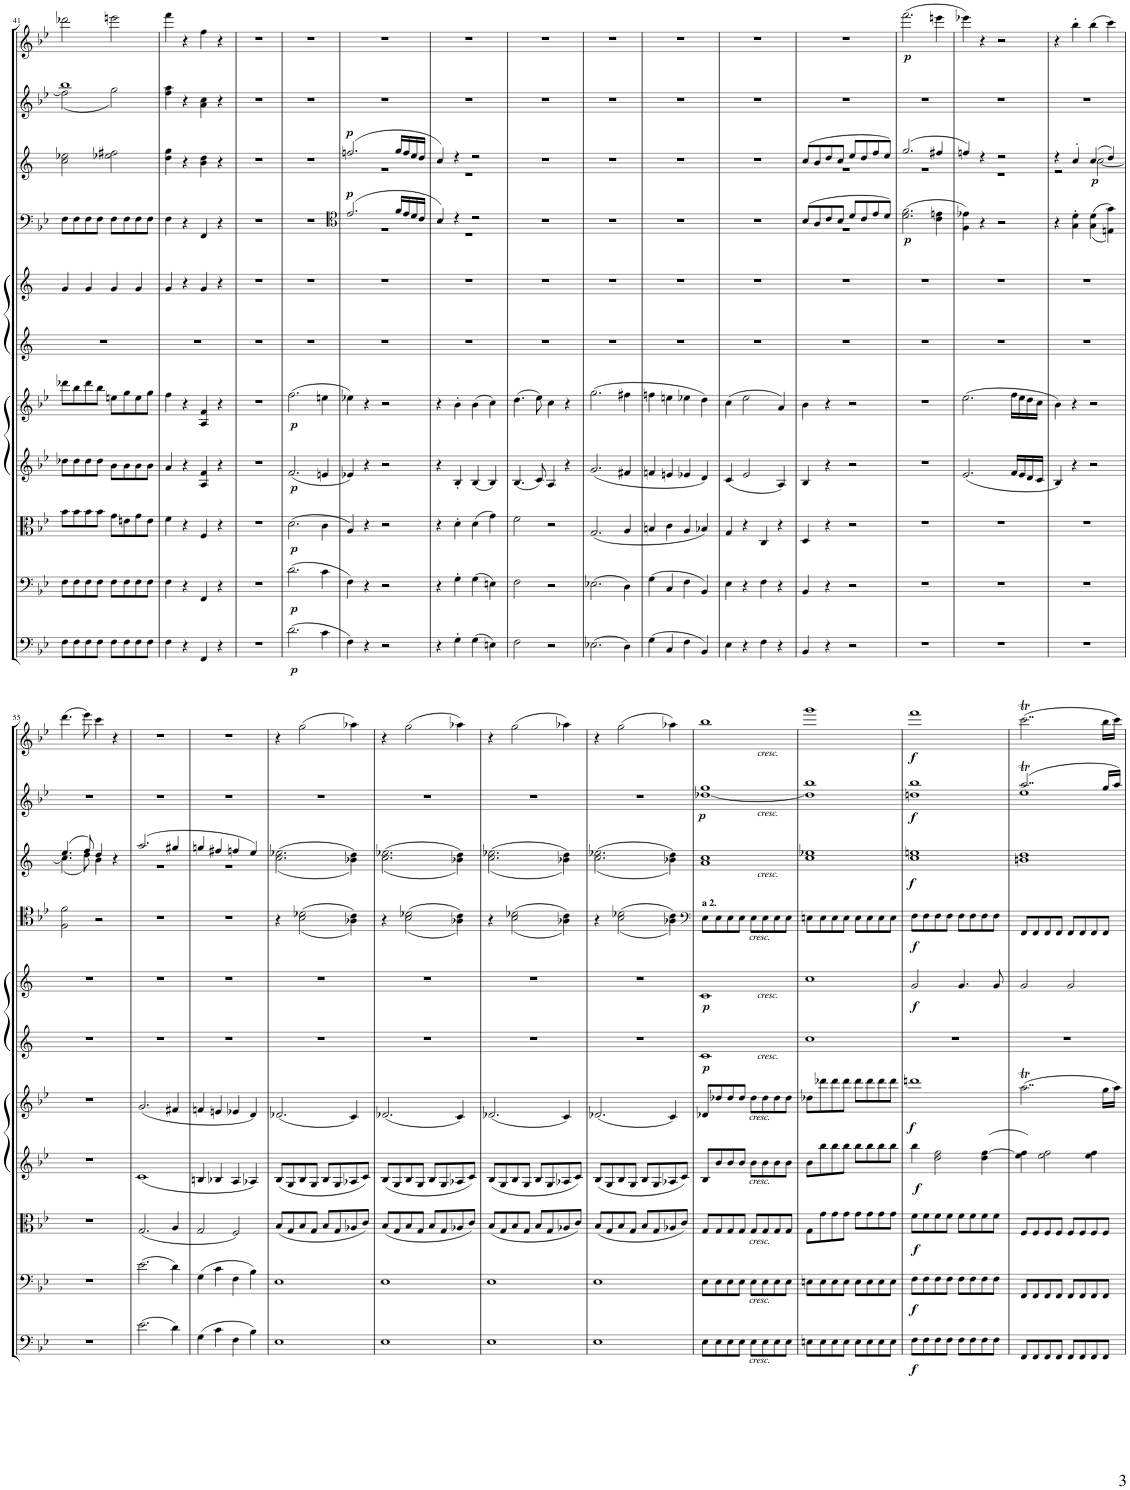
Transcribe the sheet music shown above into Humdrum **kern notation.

**kern	**dynam	**kern	**dynam	**kern	**dynam	**kern	**dynam	**kern	**dynam	**kern	**dynam	**kern	**dynam	**kern	**dynam	**kern	**dynam	**kern	**dynam	**kern	**dynam
*part11	*part11	*part10	*part10	*part9	*part9	*part8	*part8	*part7	*part7	*part6	*part6	*part5	*part5	*part4	*part4	*part3	*part3	*part2	*part2	*part1	*part1
*staff11	*staff11	*staff10	*staff10	*staff9	*staff9	*staff8	*staff8	*staff7	*staff7	*staff6	*staff6	*staff5	*staff5	*staff4	*staff4	*staff3	*staff3	*staff2	*staff2	*staff1	*staff1
*I"Contrabasso.	*	*I"Violoncello.	*	*I"Viola.	*	*I"Violino II.	*	*I"Violino I.	*	*I"Corno in G.	*	*I"Corno in B.	*	*I"Fagotti.	*	*I"Clarinetti in B.	*	*I"Oboi.	*	*I"Flauto.	*
*	*	*	*	*	*	*	*	*	*	*	*	*	*	*	*	*I'Cl	*	*I'Ob	*	*I'Fl	*
!!LO:PB:g=z
*clefF4	*	*clefF4	*	*clefC3	*	*clefG2	*	*clefG2	*	*clefG2	*	*clefG2	*	*clefF4	*	*clefG2	*	*clefG2	*	*clefG2	*
*Trd7c12	*	*	*	*	*	*	*	*	*	*Trd3c5	*	*Trd1c2	*	*	*	*Trd1c2	*	*	*	*	*
*k[b-e-]	*	*k[b-e-]	*	*k[b-e-]	*	*k[b-e-]	*	*k[b-e-]	*	*k[b-e-a-]	*	*k[]	*	*k[b-e-]	*	*k[]	*	*k[b-e-]	*	*k[b-e-]	*
*M2/2	*	*M2/2	*	*M2/2	*	*M2/2	*	*M2/2	*	*M2/2	*	*M2/2	*	*M2/2	*	*M2/2	*	*M2/2	*	*M2/2	*
*met(c|)	*	*met(c|)	*	*met(c|)	*	*met(c|)	*	*met(c|)	*	*met(c|)	*	*met(c|)	*	*met(c|)	*	*met(c|)	*	*met(c|)	*	*met(c|)	*
=41	=41	=41	=41	=41	=41	=41	=41	=41	=41	=41	=41	=41	=41	=41	=41	=41	=41	=41	=41	=41	=41
*	*	*	*	*	*	*	*	*	*	*	*	*	*	*	*	*	*	*^	*	*	*
8F'\L	.	8F'\L	.	8b-'\L	.	8dd-X'\L	.	8ddd-X\L	.	1r	.	4g'/	.	8F'\L	.	2cc\ 2ee-X\	.	1bb-	(2ff\]	.	2ddd-X\	.
8F'\	.	8F'\	.	8b-'\	.	8dd-'\	.	8bb-\	.	.	.	.	.	8F'\	.	.	.	.	.	.	.	.
8F'\	.	8F'\	.	8b-'\	.	8dd-'\	.	8ddd-\	.	.	.	4g'/	.	8F'\	.	.	.	.	.	.	.	.
8F'\J	.	8F'\J	.	8b-'\J	.	8dd-'\J	.	8bb-\J	.	.	.	.	.	8F'\J	.	.	.	.	.	.	.	.
8F'\L	.	8F'\L	.	8g\L	.	8b-'\L	.	8een\L	.	.	.	4g'/	.	8F'\L	.	2ee-X\ 2ff#X\	.	.	2gg\)	.	2eeen\	.
8F'\	.	8F'\	.	8en\	.	8b-'\	.	8gg\	.	.	.	.	.	8F'\	.	.	.	.	.	.	.	.
8F'\	.	8F'\	.	8g\	.	8b-'\	.	8ee\	.	.	.	4g'/	.	8F'\	.	.	.	.	.	.	.	.
8F'\J	.	8F'\J	.	8e\J	.	8b-'\J	.	8gg\J	.	.	.	.	.	8F'\J	.	.	.	.	.	.	.	.
*	*	*	*	*	*	*	*	*	*	*	*	*	*	*	*	*	*	*v	*v	*	*	*
=42	=42	=42	=42	=42	=42	=42	=42	=42	=42	=42	=42	=42	=42	=42	=42	=42	=42	=42	=42	=42	=42
4F\	.	4F\	.	4f\	.	4a/	.	4ff\	.	1r	.	4g/	.	4F\	.	4dd\ 4gg\	.	4ff\ 4aa\	.	4fff\	.
4r	.	4r	.	4r	.	4r	.	4r	.	.	.	4r	.	4r	.	4r	.	4r	.	4r	.
4FF/	.	4FF/	.	4F/	.	4A/ 4f/	.	4A/ 4f/	.	.	.	4g/	.	4FF/	.	4b\ 4dd\	.	4a\ 4cc\	.	4ff\	.
4r	.	4r	.	4r	.	4r	.	4r	.	.	.	4r	.	4r	.	4r	.	4r	.	4r	.
=43	=43	=43	=43	=43	=43	=43	=43	=43	=43	=43	=43	=43	=43	=43	=43	=43	=43	=43	=43	=43	=43
1r	.	1r	.	1r	.	1r	.	1r	.	1r	.	1r	.	1r	.	1r	.	1r	.	1r	.
=44	=44	=44	=44	=44	=44	=44	=44	=44	=44	=44	=44	=44	=44	=44	=44	=44	=44	=44	=44	=44	=44
!	!LO:DY:b	!	!LO:DY:b	!	!LO:DY:b	!	!LO:DY:b	!	!LO:DY:b	!	!	!	!	!	!	!	!	!	!	!	!
(2.d\	p	(2.d\	p	(2.d\	p	(2.f/	p	(2.ff\	p	1r	.	1r	.	1r	.	1r	.	1r	.	1r	.
4c\	.	4c\	.	4c\	.	4en/	.	4een\	.	.	.	.	.	.	.	.	.	.	.	.	.
=45	=45	=45	=45	=45	=45	=45	=45	=45	=45	=45	=45	=45	=45	=45	=45	=45	=45	=45	=45	=45	=45
*	*	*	*	*	*	*	*	*	*	*	*	*	*	*clefC4	*	*	*	*	*	*	*
*	*	*	*	*	*	*	*	*	*	*	*	*	*	*^	*	*^	*	*	*	*	*
!	!	!	!	!	!	!	!	!	!	!	!	!	!	!	!	!LO:DY:a	!	!	!LO:DY:a	!	!	!	!
4F\)	.	4F\)	.	4A/)	.	4e-X/)	.	4ee-X\)	.	1r	.	1r	.	(2.e-/	1r	p	(2.ffn/	1r	p	1r	.	1r	.
4r	.	4r	.	4r	.	4r	.	4r	.	.	.	.	.	.	.	.	.	.	.	.	.	.	.
2r	.	2r	.	2r	.	2r	.	2r	.	.	.	.	.	.	.	.	.	.	.	.	.	.	.
.	.	.	.	.	.	.	.	.	.	.	.	.	.	16f/LL	.	.	16gg/LL	.	.	.	.	.	.
.	.	.	.	.	.	.	.	.	.	.	.	.	.	16e-/	.	.	16ff/	.	.	.	.	.	.
.	.	.	.	.	.	.	.	.	.	.	.	.	.	16d/	.	.	16ee/	.	.	.	.	.	.
.	.	.	.	.	.	.	.	.	.	.	.	.	.	16c/JJ	.	.	16dd/JJ	.	.	.	.	.	.
=46	=46	=46	=46	=46	=46	=46	=46	=46	=46	=46	=46	=46	=46	=46	=46	=46	=46	=46	=46	=46	=46	=46	=46
4r	.	4r	.	4r	.	4r	.	4r	.	1r	.	1r	.	4B-/)	1r	.	4cc/)	1r	.	1r	.	1r	.
4G'\	.	4G'\	.	4d'\	.	4B-'/	.	4b-'\	.	.	.	.	.	4r	.	.	4r	.	.	.	.	.	.
(4G\	.	(4G\	.	(4d\	.	(4B-/	.	(4b-\	.	.	.	.	.	2r	.	.	2r	.	.	.	.	.	.
4En\)	.	4En\)	.	4g\)	.	4B-/)	.	4cc\)	.	.	.	.	.	.	.	.	.	.	.	.	.	.	.
*	*	*	*	*	*	*	*	*	*	*	*	*	*	*v	*v	*	*	*	*	*	*	*	*
*	*	*	*	*	*	*	*	*	*	*	*	*	*	*	*	*v	*v	*	*	*	*	*
=47	=47	=47	=47	=47	=47	=47	=47	=47	=47	=47	=47	=47	=47	=47	=47	=47	=47	=47	=47	=47	=47
2F\	.	2F\	.	2f\	.	(4.B-/	.	(4.dd\	.	1r	.	1r	.	1r	.	1r	.	1r	.	1r	.
.	.	.	.	.	.	8c/)	.	8ee-\)	.	.	.	.	.	.	.	.	.	.	.	.	.
2r	.	2r	.	2r	.	4A/	.	4cc\	.	.	.	.	.	.	.	.	.	.	.	.	.
.	.	.	.	.	.	4r	.	4r	.	.	.	.	.	.	.	.	.	.	.	.	.
=48	=48	=48	=48	=48	=48	=48	=48	=48	=48	=48	=48	=48	=48	=48	=48	=48	=48	=48	=48	=48	=48
(2.E-X\	.	(2.E-X\	.	(<2.G/	.	(<2.g/	.	(2.gg\	.	1r	.	1r	.	1r	.	1r	.	1r	.	1r	.
4D\)	.	4D\)	.	4A/	.	4f#X/	.	4ff#X\	.	.	.	.	.	.	.	.	.	.	.	.	.
=49	=49	=49	=49	=49	=49	=49	=49	=49	=49	=49	=49	=49	=49	=49	=49	=49	=49	=49	=49	=49	=49
(4G\	.	(4G\	.	4Bn/	.	4fn/	.	4ffn\	.	1r	.	1r	.	1r	.	1r	.	1r	.	1r	.
4C/	.	4C/	.	4c\	.	4en/	.	4een\	.	.	.	.	.	.	.	.	.	.	.	.	.
4F\	.	4F\	.	4A/	.	4e-X/	.	4ee-X\	.	.	.	.	.	.	.	.	.	.	.	.	.
4BB-/)	.	4BB-/)	.	4B-X/)	.	4d/)	.	4dd\)	.	.	.	.	.	.	.	.	.	.	.	.	.
=50	=50	=50	=50	=50	=50	=50	=50	=50	=50	=50	=50	=50	=50	=50	=50	=50	=50	=50	=50	=50	=50
4E-\	.	4E-\	.	4G/	.	(4c/	.	(4cc\	.	1r	.	1r	.	1r	.	1r	.	1r	.	1r	.
4r	.	4r	.	4r	.	2e-/	.	2ee-\	.	.	.	.	.	.	.	.	.	.	.	.	.
4F\	.	4F\	.	4C/	.	.	.	.	.	.	.	.	.	.	.	.	.	.	.	.	.
4r	.	4r	.	4r	.	4A/)	.	4a/)	.	.	.	.	.	.	.	.	.	.	.	.	.
=51	=51	=51	=51	=51	=51	=51	=51	=51	=51	=51	=51	=51	=51	=51	=51	=51	=51	=51	=51	=51	=51
*	*	*	*	*	*	*	*	*	*	*	*	*	*	*^	*	*^	*	*	*	*	*
4BB-/	.	4BB-/	.	4D/	.	4B-/	.	4b-\	.	1r	.	1r	.	(8B-/L	1r	.	(8cc/L	1r	.	1r	.	1r	.
.	.	.	.	.	.	.	.	.	.	.	.	.	.	8A/	.	.	8b/	.	.	.	.	.	.
4r	.	4r	.	4r	.	4r	.	4r	.	.	.	.	.	8c/	.	.	8dd/	.	.	.	.	.	.
.	.	.	.	.	.	.	.	.	.	.	.	.	.	8B-/J	.	.	8cc/J	.	.	.	.	.	.
2r	.	2r	.	2r	.	2r	.	2r	.	.	.	.	.	8d/L	.	.	8ee/L	.	.	.	.	.	.
.	.	.	.	.	.	.	.	.	.	.	.	.	.	8c/	.	.	8dd/	.	.	.	.	.	.
.	.	.	.	.	.	.	.	.	.	.	.	.	.	8e-/	.	.	8ff/	.	.	.	.	.	.
.	.	.	.	.	.	.	.	.	.	.	.	.	.	8d/J)	.	.	8ee/J)	.	.	.	.	.	.
*	*	*	*	*	*	*	*	*	*	*	*	*	*	*v	*v	*	*	*	*	*	*	*	*
=52	=52	=52	=52	=52	=52	=52	=52	=52	=52	=52	=52	=52	=52	=52	=52	=52	=52	=52	=52	=52	=52	=52
!	!	!	!	!	!	!	!	!	!	!	!	!	!	!	!LO:DY:b	!	!	!	!	!	!	!LO:DY:b
1r	.	1r	.	1r	.	1r	.	1r	.	1r	.	1r	.	(2.d\ 2.f\	p	(2.gg/	1r	.	1r	.	(2.fff\	p
.	.	.	.	.	.	.	.	.	.	.	.	.	.	4c\ 4en\	.	4ff#X/	.	.	.	.	4eeen\	.
=53	=53	=53	=53	=53	=53	=53	=53	=53	=53	=53	=53	=53	=53	=53	=53	=53	=53	=53	=53	=53	=53	=53
1r	.	1r	.	1r	.	(2.e-/	.	(2.ee-\	.	1r	.	1r	.	4F\ 4e-X\)	.	4ffn/)	1r	.	1r	.	4eee-X\)	.
.	.	.	.	.	.	.	.	.	.	.	.	.	.	4r	.	4r	.	.	.	.	4r	.
.	.	.	.	.	.	.	.	.	.	.	.	.	.	2r	.	2r	.	.	.	.	2r	.
.	.	.	.	.	.	16f/LL	.	16ff\LL	.	.	.	.	.	.	.	.	.	.	.	.	.	.
.	.	.	.	.	.	16e-/	.	16ee-\	.	.	.	.	.	.	.	.	.	.	.	.	.	.
.	.	.	.	.	.	16d/	.	16dd\	.	.	.	.	.	.	.	.	.	.	.	.	.	.
.	.	.	.	.	.	16c/JJ	.	16cc\JJ	.	.	.	.	.	.	.	.	.	.	.	.	.	.
=54	=54	=54	=54	=54	=54	=54	=54	=54	=54	=54	=54	=54	=54	=54	=54	=54	=54	=54	=54	=54	=54	=54
1r	.	1r	.	1r	.	4B-/)	.	4b-\)	.	1r	.	1r	.	4r	.	4r	2r	.	1r	.	4r	.
.	.	.	.	.	.	4r	.	4r	.	.	.	.	.	4G\' 4d\'	.	4cc'/	.	.	.	.	4bb-'\	.
!	!	!	!	!	!	!	!	!	!	!	!	!	!	!	!	!	!	!LO:DY:b	!	!	!	!
.	.	.	.	.	.	2r	.	2r	.	.	.	.	.	(<(4G\ 4d\	.	(4cc/	[2cc\	p	.	.	(4bb-\	.
.	.	.	.	.	.	.	.	.	.	.	.	.	.	4En\ 4g\))	.	4dd/)	.	.	.	.	4ccc\)	.
!!LO:LB:g=z
=55	=55	=55	=55	=55	=55	=55	=55	=55	=55	=55	=55	=55	=55	=55	=55	=55	=55	=55	=55	=55	=55	=55
1r	.	1r	.	1r	.	1r	.	1r	.	1r	.	1r	.	2F\ 2f\	.	(4.ee/	(4.cc\]	.	1r	.	(4.ddd\	.
.	.	.	.	.	.	.	.	.	.	.	.	.	.	.	.	8ff/)	8dd\)	.	.	.	8eee-\)	.
.	.	.	.	.	.	.	.	.	.	.	.	.	.	2r	.	4dd/	4b\	.	.	.	4ccc\	.
.	.	.	.	.	.	.	.	.	.	.	.	.	.	.	.	4r	4ryy	.	.	.	4r	.
=56	=56	=56	=56	=56	=56	=56	=56	=56	=56	=56	=56	=56	=56	=56	=56	=56	=56	=56	=56	=56	=56	=56
(2.e-\	.	(2.e-\	.	(<2.G/	.	(<1c	.	(<2.g/	.	1r	.	1r	.	1r	.	(>2.aa/	1r	.	1r	.	1r	.
4d\)	.	4d\)	.	4A/	.	.	.	4f#X/	.	.	.	.	.	.	.	4gg#X/	.	.	.	.	.	.
=57	=57	=57	=57	=57	=57	=57	=57	=57	=57	=57	=57	=57	=57	=57	=57	=57	=57	=57	=57	=57	=57	=57
(4G\	.	(4G\	.	2G/	.	4Bn/	.	4fn/	.	1r	.	1r	.	1r	.	4ggn/	1r	.	1r	.	1r	.
4c\	.	4c\	.	.	.	4B-X/	.	4en/	.	.	.	.	.	.	.	4ff#X/	.	.	.	.	.	.
4F\	.	4F\	.	2F/)	.	4A/	.	4e-X/	.	.	.	.	.	.	.	4ffn/	.	.	.	.	.	.
4B-\)	.	4B-\)	.	.	.	4A-X/)	.	4d/)	.	.	.	.	.	.	.	4ee/)	.	.	.	.	.	.
*	*	*	*	*	*	*	*	*	*	*	*	*	*	*	*	*v	*v	*	*	*	*	*
=58	=58	=58	=58	=58	=58	=58	=58	=58	=58	=58	=58	=58	=58	=58	=58	=58	=58	=58	=58	=58	=58
1E-	.	1E-	.	(8B-/L	.	(8B-/L	.	(2.d-X/	.	1r	.	1r	.	4r	.	((<2.cc\ 2.ee-X\	.	1r	.	4r	.
.	.	.	.	8G/	.	8G/	.	.	.	.	.	.	.	.	.	.	.	.	.	.	.
.	.	.	.	8B-/	.	8B-/	.	.	.	.	.	.	.	(<(2B-\ 2d-X\	.	.	.	.	.	(2gg\	.
.	.	.	.	8G/J	.	8G/J	.	.	.	.	.	.	.	.	.	.	.	.	.	.	.
.	.	.	.	8B-/L	.	8B-/L	.	.	.	.	.	.	.	.	.	.	.	.	.	.	.
.	.	.	.	8G/	.	8G/	.	.	.	.	.	.	.	.	.	.	.	.	.	.	.
.	.	.	.	8A-X/	.	8A-X/	.	4c/)	.	.	.	.	.	4A-X\ 4c\))	.	4b-X\ 4dd\))	.	.	.	4aa-X\)	.
.	.	.	.	8c/J)	.	8c/J)	.	.	.	.	.	.	.	.	.	.	.	.	.	.	.
=59	=59	=59	=59	=59	=59	=59	=59	=59	=59	=59	=59	=59	=59	=59	=59	=59	=59	=59	=59	=59	=59
1E-	.	1E-	.	(8B-/L	.	(8B-/L	.	(2.d-X/	.	1r	.	1r	.	4r	.	((<2.cc\ 2.ee-X\	.	1r	.	4r	.
.	.	.	.	8G/	.	8G/	.	.	.	.	.	.	.	.	.	.	.	.	.	.	.
.	.	.	.	8B-/	.	8B-/	.	.	.	.	.	.	.	(<(2B-\ 2d-X\	.	.	.	.	.	(2gg\	.
.	.	.	.	8G/J	.	8G/J	.	.	.	.	.	.	.	.	.	.	.	.	.	.	.
.	.	.	.	8B-/L	.	8B-/L	.	.	.	.	.	.	.	.	.	.	.	.	.	.	.
.	.	.	.	8G/	.	8G/	.	.	.	.	.	.	.	.	.	.	.	.	.	.	.
.	.	.	.	8A-X/	.	8A-X/	.	4c/)	.	.	.	.	.	4A-X\ 4c\))	.	4b-X\ 4dd\))	.	.	.	4aa-X\)	.
.	.	.	.	8c/J)	.	8c/J)	.	.	.	.	.	.	.	.	.	.	.	.	.	.	.
=60	=60	=60	=60	=60	=60	=60	=60	=60	=60	=60	=60	=60	=60	=60	=60	=60	=60	=60	=60	=60	=60
1E-	.	1E-	.	(8B-/L	.	(8B-/L	.	(2.d-X/	.	1r	.	1r	.	4r	.	((<2.cc\ 2.ee-X\	.	1r	.	4r	.
.	.	.	.	8G/	.	8G/	.	.	.	.	.	.	.	.	.	.	.	.	.	.	.
.	.	.	.	8B-/	.	8B-/	.	.	.	.	.	.	.	(<(2B-\ 2d-X\	.	.	.	.	.	(2gg\	.
.	.	.	.	8G/J	.	8G/J	.	.	.	.	.	.	.	.	.	.	.	.	.	.	.
.	.	.	.	8B-/L	.	8B-/L	.	.	.	.	.	.	.	.	.	.	.	.	.	.	.
.	.	.	.	8G/	.	8G/	.	.	.	.	.	.	.	.	.	.	.	.	.	.	.
.	.	.	.	8A-X/	.	8A-X/	.	4c/)	.	.	.	.	.	4A-X\ 4c\))	.	4b-X\ 4dd\))	.	.	.	4aa-X\)	.
.	.	.	.	8c/J)	.	8c/J)	.	.	.	.	.	.	.	.	.	.	.	.	.	.	.
=61	=61	=61	=61	=61	=61	=61	=61	=61	=61	=61	=61	=61	=61	=61	=61	=61	=61	=61	=61	=61	=61
1E-	.	1E-	.	(8B-/L	.	(8B-/L	.	(2.d-X/	.	1r	.	1r	.	4r	.	((<2.cc\ 2.ee-X\	.	1r	.	4r	.
.	.	.	.	8G/	.	8G/	.	.	.	.	.	.	.	.	.	.	.	.	.	.	.
.	.	.	.	8B-/	.	8B-/	.	.	.	.	.	.	.	(<(2B-\ 2d-X\	.	.	.	.	.	(2gg\	.
.	.	.	.	8G/J	.	8G/J	.	.	.	.	.	.	.	.	.	.	.	.	.	.	.
.	.	.	.	8B-/L	.	8B-/L	.	.	.	.	.	.	.	.	.	.	.	.	.	.	.
.	.	.	.	8G/	.	8G/	.	.	.	.	.	.	.	.	.	.	.	.	.	.	.
.	.	.	.	8A-X/	.	8A-X/	.	4c/)	.	.	.	.	.	4A-X\ 4c\))	.	4b-X\ 4dd\))	.	.	.	4aa-X\)	.
.	.	.	.	8c/J)	.	8c/J)	.	.	.	.	.	.	.	.	.	.	.	.	.	.	.
=62	=62	=62	=62	=62	=62	=62	=62	=62	=62	=62	=62	=62	=62	=62	=62	=62	=62	=62	=62	=62	=62
*	*	*	*	*	*	*	*	*	*	*	*	*	*	*clefF4	*	*	*	*	*	*	*
!	!	!	!	!	!	!	!	!	!	!	!	!	!	!	!	!	!	!	!	!LO:TX:b:i:t=cresc.	!
!	!	!	!	!	!	!	!	!	!	!	!	!	!	!	!	!	!	!LO:TX:b:i:t=cresc.	!	!	!
!	!	!	!	!	!	!	!	!	!	!	!	!	!	!	!	!LO:TX:b:i:t=cresc.	!	!	!	!	!
!	!	!	!	!	!	!	!	!	!	!	!	!	!	!LO:TX:a:B:t=a 2.	!	!	!	!	!	!	!
!	!	!	!	!	!	!	!	!	!	!	!	!LO:TX:b:i:t=cresc.	!	!	!	!	!	!	!	!	!
!	!	!	!	!	!	!	!	!	!	!LO:TX:b:i:t=cresc.	!	!	!	!	!	!	!	!	!	!	!
!	!	!	!	!	!	!	!	!	!	!	!LO:DY:b	!	!LO:DY:b	!	!	!	!	!	!LO:DY:b	!	!
8E-'\L	.	8E-'\L	.	8G'/L	.	8B-/L	.	8d-X/L	.	1c	p	1c	p	8E-'\L	.	1a 1cc	.	[1dd-X 1gg	p	1bb-	.
8E-'\	.	8E-'\	.	8G'/	.	8b-'/	.	8dd-X'/	.	.	.	.	.	8E-'\	.	.	.	.	.	.	.
8E-'\	.	8E-'\	.	8G'/	.	8b-'/	.	8dd-'/	.	.	.	.	.	8E-'\	.	.	.	.	.	.	.
8E-'\J	.	8E-'\J	.	8G'/J	.	8b-'/J	.	8dd-'/J	.	.	.	.	.	8E-'\J	.	.	.	.	.	.	.
!	!	!	!	!	!	!	!	!	!	!	!	!	!	!LO:TX:b:i:t=cresc.	!	!	!	!	!	!	!
!	!	!	!	!	!	!	!	!LO:TX:b:i:t=cresc.	!	!	!	!	!	!	!	!	!	!	!	!	!
!	!	!	!	!	!	!LO:TX:b:i:t=cresc.	!	!	!	!	!	!	!	!	!	!	!	!	!	!	!
!	!	!	!	!LO:TX:b:i:t=cresc.	!	!	!	!	!	!	!	!	!	!	!	!	!	!	!	!	!
!	!	!LO:TX:b:i:t=cresc.	!	!	!	!	!	!	!	!	!	!	!	!	!	!	!	!	!	!	!
!LO:TX:b:i:t=cresc.	!	!	!	!	!	!	!	!	!	!	!	!	!	!	!	!	!	!	!	!	!
8E-'\L	.	8E-'\L	.	8G'/L	.	8b-'\L	.	8dd-'\L	.	.	.	.	.	8E-'\L	.	.	.	.	.	.	.
8E-'\	.	8E-'\	.	8G'/	.	8b-'\	.	8dd-'\	.	.	.	.	.	8E-'\	.	.	.	.	.	.	.
8E-'\	.	8E-'\	.	8G'/	.	8b-'\	.	8dd-'\	.	.	.	.	.	8E-'\	.	.	.	.	.	.	.
8E-'\J	.	8E-'\J	.	8G'/J	.	8b-'\J	.	8dd-'\J	.	.	.	.	.	8E-'\J	.	.	.	.	.	.	.
=63	=63	=63	=63	=63	=63	=63	=63	=63	=63	=63	=63	=63	=63	=63	=63	=63	=63	=63	=63	=63	=63
8En'\L	.	8En'\L	.	8G'\L	.	8b-'\L	.	8dd-X'\L	.	1cc	.	1cc	.	8En'\L	.	1cc 1ee-X	.	1dd-] 1bb-	.	1ggg	.
8E'\	.	8E'\	.	8g'\	.	8bb-'\	.	8ddd-X'\	.	.	.	.	.	8E'\	.	.	.	.	.	.	.
8E'\	.	8E'\	.	8g'\	.	8bb-'\	.	8ddd-'\	.	.	.	.	.	8E'\	.	.	.	.	.	.	.
8E'\J	.	8E'\J	.	8g'\J	.	8bb-'\J	.	8ddd-'\J	.	.	.	.	.	8E'\J	.	.	.	.	.	.	.
8E'\L	.	8E'\L	.	8g'\L	.	8bb-'\L	.	8ddd-'\L	.	.	.	.	.	8E'\L	.	.	.	.	.	.	.
8E'\	.	8E'\	.	8g'\	.	8bb-'\	.	8ddd-'\	.	.	.	.	.	8E'\	.	.	.	.	.	.	.
8E'\	.	8E'\	.	8g'\	.	8bb-'\	.	8ddd-'\	.	.	.	.	.	8E'\	.	.	.	.	.	.	.
8E'\J	.	8E'\J	.	8g'\J	.	8bb-'\J	.	8ddd-'\J	.	.	.	.	.	8E'\J	.	.	.	.	.	.	.
=64	=64	=64	=64	=64	=64	=64	=64	=64	=64	=64	=64	=64	=64	=64	=64	=64	=64	=64	=64	=64	=64
!	!LO:DY:b	!	!LO:DY:b	!	!LO:DY:b	!	!LO:DY:b	!	!LO:DY:b	!	!	!	!LO:DY:b	!	!LO:DY:b	!	!LO:DY:b	!	!LO:DY:b	!	!LO:DY:b
8F'\L	f	8F'\L	f	8f'\L	f	4bb-'~\	f	1dddn	f	1r	.	2g'/	f	8F'\L	f	1cc 1een	f	1ddn 1bb-	f	1fff	f
8F'\	.	8F'\	.	8f\	.	.	.	.	.	.	.	.	.	8F'\	.	.	.	.	.	.	.
8F'\	.	8F'\	.	8f\	.	2dd\ 2ff\	.	.	.	.	.	.	.	8F'\	.	.	.	.	.	.	.
8F'\J	.	8F'\J	.	8f\J	.	.	.	.	.	.	.	.	.	8F'\J	.	.	.	.	.	.	.
8F'\L	.	8F'\L	.	8f\L	.	.	.	.	.	.	.	4.g'/	.	8F'\L	.	.	.	.	.	.	.
8F'\	.	8F'\	.	8f\	.	.	.	.	.	.	.	.	.	8F'\	.	.	.	.	.	.	.
8F'\	.	8F'\	.	8f\	.	(4dd\ [4ff\	.	.	.	.	.	.	.	8F'\	.	.	.	.	.	.	.
8F'\J	.	8F'\J	.	8f\J	.	.	.	.	.	.	.	8g'/	.	8F'\J	.	.	.	.	.	.	.
=65	=65	=65	=65	=65	=65	=65	=65	=65	=65	=65	=65	=65	=65	=65	=65	=65	=65	=65	=65	=65	=65
*	*	*	*	*	*	*	*	*	*	*	*	*	*	*	*	*	*	*^	*	*	*
8FF'/L	.	8FF'/L	.	8F'/L	.	4ee-\ 4ff\])	.	(2..aat\	.	1r	.	2g'/	.	8FF'/L	.	1bn 1dd	.	(2..aat/	1ee-	.	(2..cccT\	.
8FF'/	.	8FF'/	.	8F'/	.	.	.	.	.	.	.	.	.	8FF'/	.	.	.	.	.	.	.	.
8FF'/	.	8FF'/	.	8F'/	.	2ee-\ 2ff\	.	.	.	.	.	.	.	8FF'/	.	.	.	.	.	.	.	.
8FF'/J	.	8FF'/J	.	8F'/J	.	.	.	.	.	.	.	.	.	8FF'/J	.	.	.	.	.	.	.	.
8FF'/L	.	8FF'/L	.	8F'/L	.	.	.	.	.	.	.	2g'/	.	8FF'/L	.	.	.	.	.	.	.	.
8FF'/	.	8FF'/	.	8F'/	.	.	.	.	.	.	.	.	.	8FF'/	.	.	.	.	.	.	.	.
8FF'/	.	8FF'/	.	8F'/	.	4ee-\ 4ff\	.	.	.	.	.	.	.	8FF'/	.	.	.	.	.	.	.	.
8FF'/J	.	8FF'/J	.	8F'/J	.	.	.	16gg\LL	.	.	.	.	.	8FF'/J	.	.	.	16gg/LL	.	.	16bb-\LL	.
.	.	.	.	.	.	.	.	16aa\JJ)	.	.	.	.	.	.	.	.	.	16aa/JJ)	.	.	16ccc\JJ)	.
*	*	*	*	*	*	*	*	*	*	*	*	*	*	*	*	*	*	*v	*v	*	*	*
=	=	=	=	=	=	=	=	=	=	=	=	=	=	=	=	=	=	=	=	=	=
*-	*-	*-	*-	*-	*-	*-	*-	*-	*-	*-	*-	*-	*-	*-	*-	*-	*-	*-	*-	*-	*-
